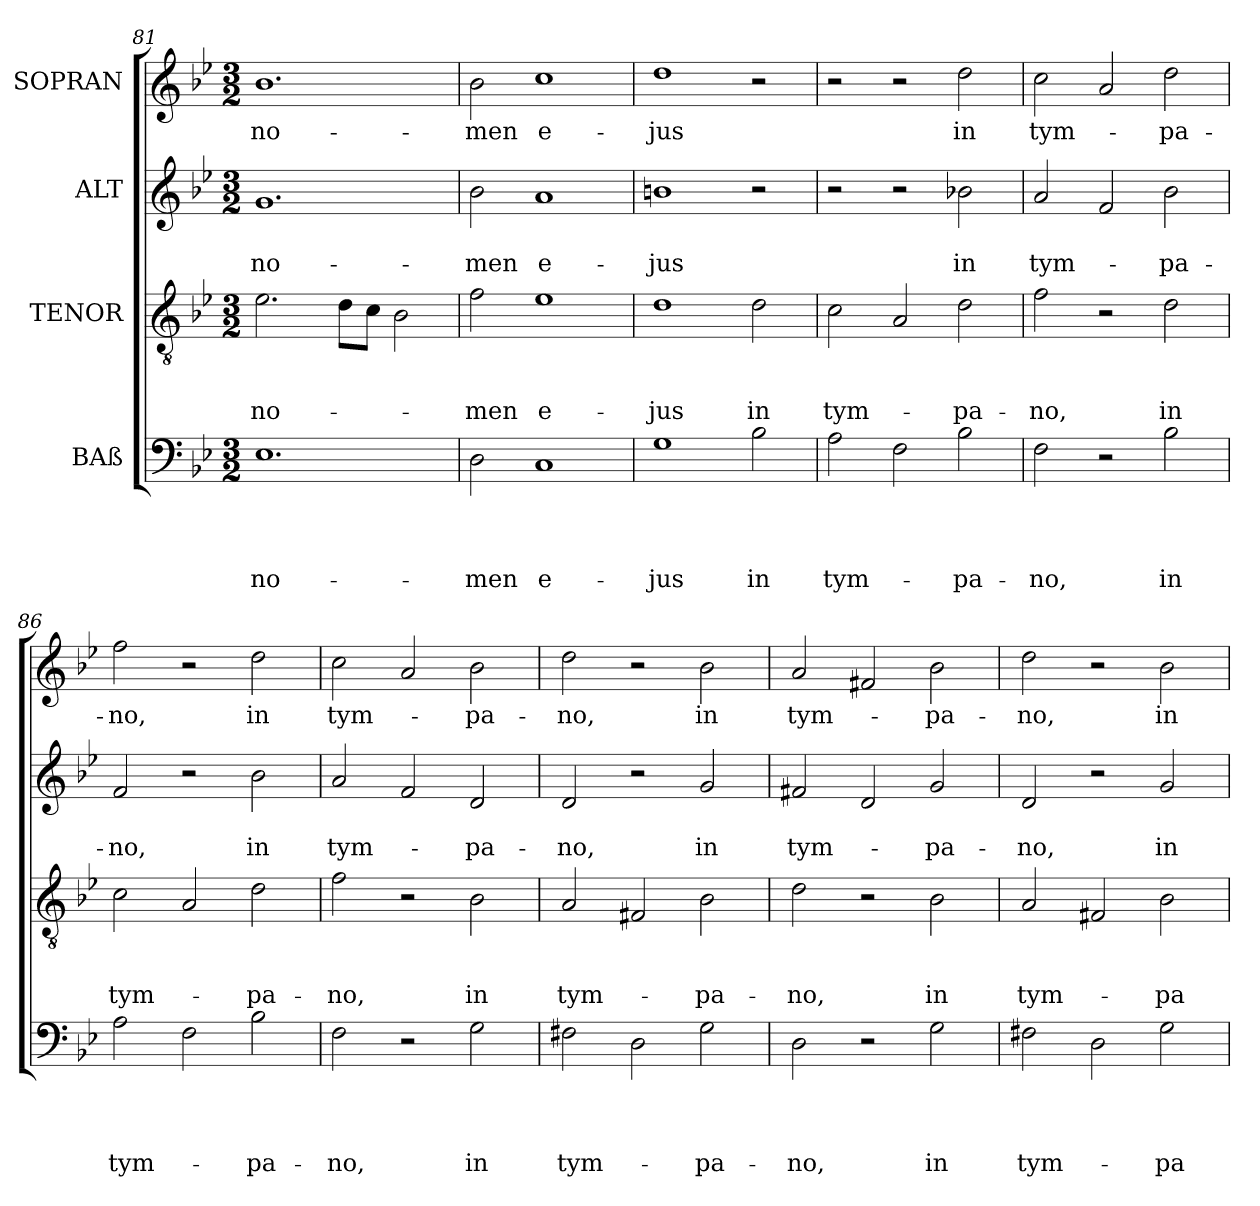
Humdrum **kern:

**kern	**text	**text	**text	**text	**kern	**text	**text	**text	**kern	**text	**text	**kern	**text
*part4	*part4	*part4	*part4	*part4	*part3	*part3	*part3	*part3	*part2	*part2	*part2	*part1	*part1
*staff4	*staff4	*staff4	*staff4	*staff4	*staff3	*staff3	*staff3	*staff3	*staff2	*staff2	*staff2	*staff1	*staff1
*I"BAß	*	*	*	*	*I"TENOR	*	*	*	*I"ALT	*	*	*I"SOPRAN	*
*clefF4	*	*	*	*	*clefGv2	*	*	*	*clefG2	*	*	*clefG2	*
*k[b-e-]	*	*	*	*	*k[b-e-]	*	*	*	*k[b-e-]	*	*	*k[b-e-]	*
*B-:	*	*	*	*	*B-:	*	*	*	*B-:	*	*	*B-:	*
*M3/2	*	*	*	*	*M3/2	*	*	*	*M3/2	*	*	*M3/2	*
=81	=81	=81	=81	=81	=81	=81	=81	=81	=81	=81	=81	=81	=81
1.E-	.	.	.	no-	2.e-\	.	.	no-	1.g	.	no-	1.b-	no-
.	.	.	.	.	8d\L	.	.	.	.	.	.	.	.
.	.	.	.	.	8c\J	.	.	.	.	.	.	.	.
.	.	.	.	.	2B-\	.	.	.	.	.	.	.	.
=82	=82	=82	=82	=82	=82	=82	=82	=82	=82	=82	=82	=82	=82
2D\	.	.	.	-men	2f\	.	.	-men	2b-\	.	-men	2b-\	-men
1C	.	.	.	e-	1e-	.	.	e-	1a	.	e-	1cc	e-
=83	=83	=83	=83	=83	=83	=83	=83	=83	=83	=83	=83	=83	=83
1G	.	.	.	-jus	1d	.	.	-jus	1bn	.	-jus	1dd	-jus
2B-\	.	.	.	in	2d\	.	.	in	2r	.	.	2r	.
=84	=84	=84	=84	=84	=84	=84	=84	=84	=84	=84	=84	=84	=84
2A\	.	.	.	tym-	2c\	.	.	tym-	2r	.	.	2r	.
2F\	.	.	.	.	2A/	.	.	.	2r	.	.	2r	.
2B-\	.	.	.	-pa-	2d\	.	.	-pa-	2b-X\	.	in	2dd\	in
=85	=85	=85	=85	=85	=85	=85	=85	=85	=85	=85	=85	=85	=85
2F\	.	.	.	-no,	2f\	.	.	-no,	2a/	.	tym-	2cc\	tym-
2r	.	.	.	.	2r	.	.	.	2f/	.	.	2a/	.
2B-\	.	.	.	in	2d\	.	.	in	2b-\	.	-pa-	2dd\	-pa-
=86	=86	=86	=86	=86	=86	=86	=86	=86	=86	=86	=86	=86	=86
2A\	.	.	.	tym-	2c\	.	.	tym-	2f/	.	-no,	2ff\	-no,
2F\	.	.	.	.	2A/	.	.	.	2r	.	.	2r	.
2B-\	.	.	.	-pa-	2d\	.	.	-pa-	2b-\	.	in	2dd\	in
!!LO:LB:g=z
=87	=87	=87	=87	=87	=87	=87	=87	=87	=87	=87	=87	=87	=87
2F\	.	.	.	-no,	2f\	.	.	-no,	2a/	.	tym-	2cc\	tym-
2r	.	.	.	.	2r	.	.	.	2f/	.	.	2a/	.
2G\	.	.	.	in	2B-\	.	.	in	2d/	.	-pa-	2b-\	-pa-
=88	=88	=88	=88	=88	=88	=88	=88	=88	=88	=88	=88	=88	=88
2F#X\	.	.	.	tym-	2A/	.	.	tym-	2d/	.	-no,	2dd\	-no,
2D\	.	.	.	.	2F#X/	.	.	.	2r	.	.	2r	.
2G\	.	.	.	-pa-	2B-\	.	.	-pa-	2g/	.	in	2b-\	in
=89	=89	=89	=89	=89	=89	=89	=89	=89	=89	=89	=89	=89	=89
2D\	.	.	.	-no,	2d\	.	.	-no,	2f#X/	.	tym-	2a/	tym-
2r	.	.	.	.	2r	.	.	.	2d/	.	.	2f#X/	.
2G\	.	.	.	in	2B-\	.	.	in	2g/	.	-pa-	2b-\	-pa-
=90	=90	=90	=90	=90	=90	=90	=90	=90	=90	=90	=90	=90	=90
2F#X\	.	.	.	tym-	2A/	.	.	tym-	2d/	.	-no,	2dd\	-no,
2D\	.	.	.	.	2F#X/	.	.	.	2r	.	.	2r	.
2G\	.	.	.	-pa-	2B-\	.	.	-pa-	2g/	.	in	2b-\	in
=	=	=	=	=	=	=	=	=	=	=	=	=	=
*-	*-	*-	*-	*-	*-	*-	*-	*-	*-	*-	*-	*-	*-
